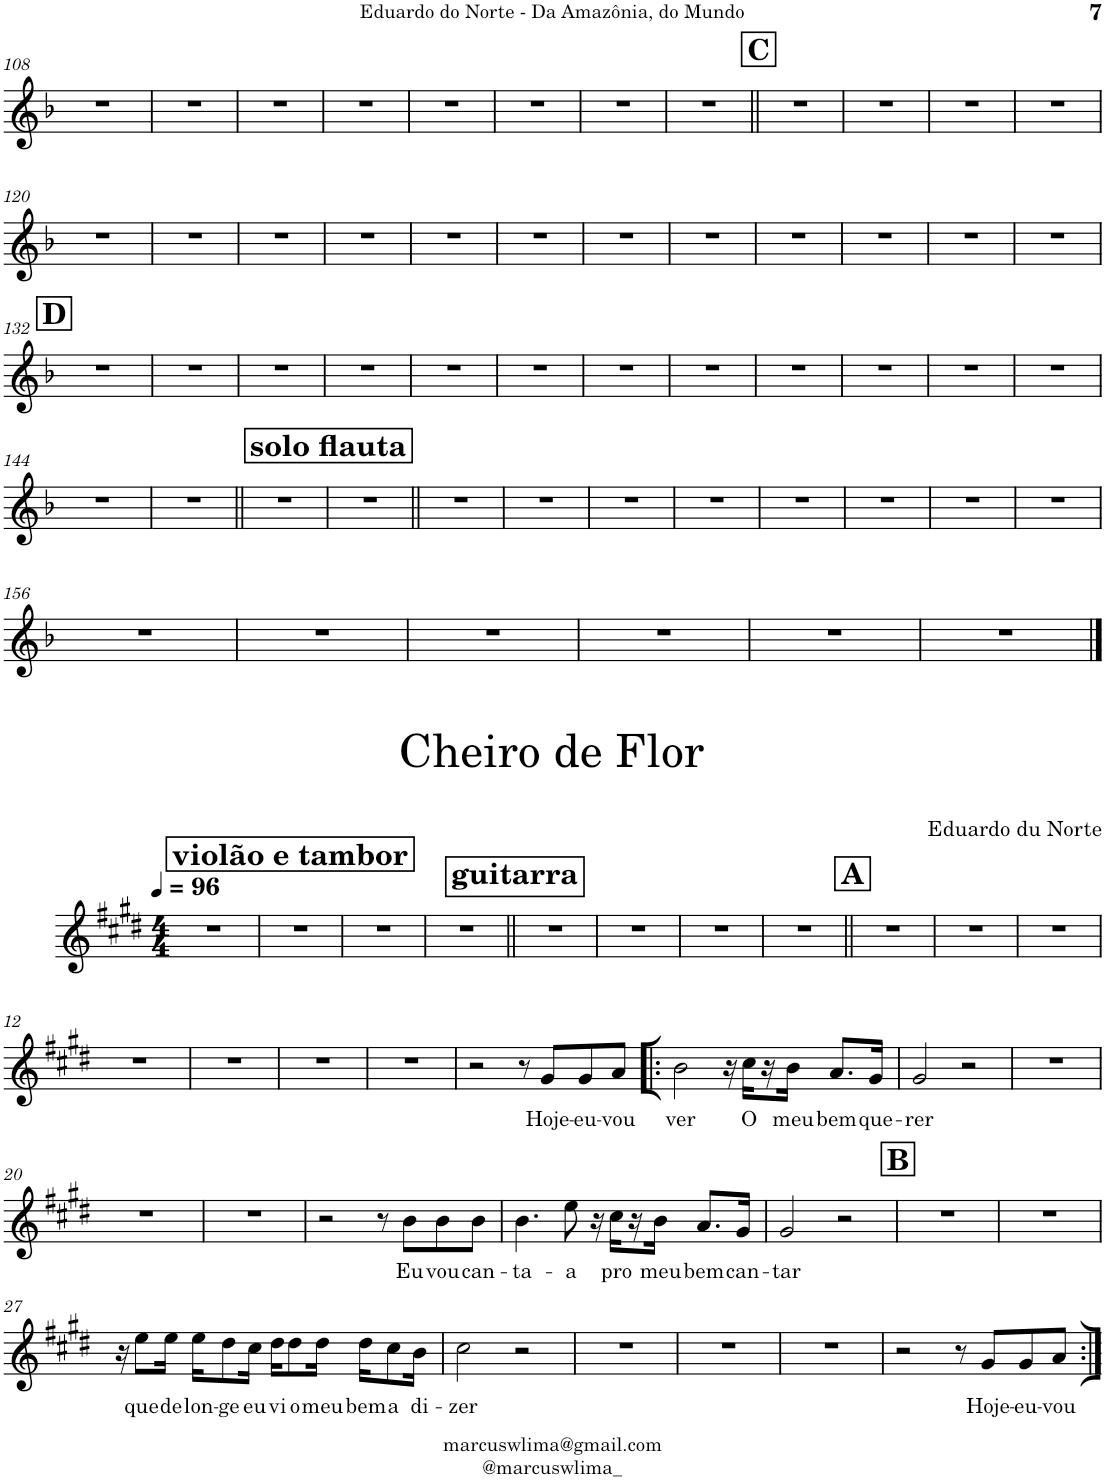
**kern	**text
*part1	*part1
*staff1	*staff1
*I"Voice	*
*I'Vo.	*
!!LO:PB:g=z
*clefG2	*
*k[b-]	*
*M2/4	*
=108	=108
2r	.
=109	=109
2r	.
=110	=110
2r	.
=111	=111
2r	.
=112	=112
2r	.
=113	=113
2r	.
=114	=114
2r	.
=115	=115
2r	.
!!LO:REH:place=s1:a:B:cj:fs=14:t=C
=116||	=116||
2r	.
=117	=117
2r	.
=118	=118
2r	.
=119	=119
2r	.
!!LO:LB:g=z
=120	=120
2r	.
=121	=121
2r	.
=122	=122
2r	.
=123	=123
2r	.
=124	=124
2r	.
=125	=125
2r	.
=126	=126
2r	.
=127	=127
2r	.
=128	=128
2r	.
=129	=129
2r	.
=130	=130
2r	.
=131	=131
2r	.
!!LO:LB:g=z
!!LO:REH:place=s1:a:B:cj:fs=14:t=D
=132	=132
2r	.
=133	=133
2r	.
=134	=134
2r	.
=135	=135
2r	.
=136	=136
2r	.
=137	=137
2r	.
=138	=138
2r	.
=139	=139
2r	.
=140	=140
2r	.
=141	=141
2r	.
=142	=142
2r	.
=143	=143
2r	.
!!LO:LB:g=z
=144	=144
2r	.
=145	=145
2r	.
=146||	=146||
2r	.
!!LO:REH:place=s1:a:B:cj:fs=14:t=solo flauta
=147	=147
2r	.
=148||	=148||
2r	.
=149	=149
2r	.
=150	=150
2r	.
=151	=151
2r	.
=152	=152
2r	.
=153	=153
2r	.
=154	=154
2r	.
=155	=155
2r	.
!!LO:LB:g=z
=156	=156
2r	.
=157	=157
2r	.
=158	=158
2r	.
=159	=159
2r	.
=160	=160
2r	.
=161	=161
2r	.
!!LO:LB:g=z
==1	==1
*k[f#c#g#d#]	*
*M4/4	*
*MM96	*
1r	.
!!LO:REH:place=s1:a:B:cj:fs=14:t=violão e tambor:qo=1
=2	=2
1r	.
=3	=3
1r	.
=4	=4
1r	.
!!LO:REH:place=s1:a:B:cj:fs=14:t=guitarra
=5||	=5||
1r	.
=6	=6
1r	.
=7	=7
1r	.
=8	=8
1r	.
!!LO:REH:place=s1:a:B:cj:fs=14:t=A
=9||	=9||
1r	.
=10	=10
1r	.
=11	=11
1r	.
!!LO:LB:g=z
=12	=12
1r	.
=13	=13
1r	.
=14	=14
1r	.
=15	=15
1r	.
=16	=16
2r	.
8r	.
!	!LO:LY:b
8g#/L	Hoje-
!	!LO:LY:b
8g#/	-eu-
!	!LO:LY:b
8a/J	-vou
=17!|:	=17!|:
!	!LO:LY:b
2b\	ver
16r	.
!	!LO:LY:b
16cc#\LL	O
16r	.
!	!LO:LY:b
16b\JL	meu
!	!LO:LY:b
8.a/L	bem
!	!LO:LY:b
16g#/Jk	que-
=18	=18
!	!LO:LY:b
2g#/	-rer
2r	.
=19	=19
1r	.
!!LO:LB:g=z
=20	=20
1r	.
=21	=21
1r	.
=22	=22
2r	.
8r	.
!	!LO:LY:b
8b\L	Eu
!	!LO:LY:b
8b\	vou
!	!LO:LY:b
8b\J	can-
=23	=23
!	!LO:LY:b
4.b\	-ta-
!	!LO:LY:b
8ee\	-a
16r	.
!	!LO:LY:b
16cc#\LL	pro
16r	.
!	!LO:LY:b
16b\JL	meu
!	!LO:LY:b
8.a/L	bem
!	!LO:LY:b
16g#/Jk	can-
=24	=24
!	!LO:LY:b
2g#/	-tar
2r	.
!!LO:REH:place=s1:a:B:cj:fs=14:t=B
=25	=25
1r	.
=26	=26
1r	.
!!LO:LB:g=z
=27	=27
16r	.
!	!LO:LY:b
8ee\L	que
!	!LO:LY:b
16ee\Jk	de
!	!LO:LY:b
16ee\KL	lon-
!	!LO:LY:b
8dd#\	-ge
!	!LO:LY:b
16cc#\Jk	eu
!	!LO:LY:b
16dd#\KL	vi
!	!LO:LY:b
8dd#\	o
!	!LO:LY:b
16dd#\Jk	meu
!	!LO:LY:b
16dd#\KL	bem
!	!LO:LY:b
8cc#\	a
!	!LO:LY:b
16b\Jk	di-
=28	=28
!	!LO:LY:b
2cc#\	-zer
2r	.
=29	=29
1r	.
=30	=30
1r	.
=31	=31
1r	.
=32	=32
2r	.
8r	.
!	!LO:LY:b
8g#/L	Hoje-
!	!LO:LY:b
8g#/	-eu-
!	!LO:LY:b
8a/J	-vou
=:|!	=:|!
*-	*-
